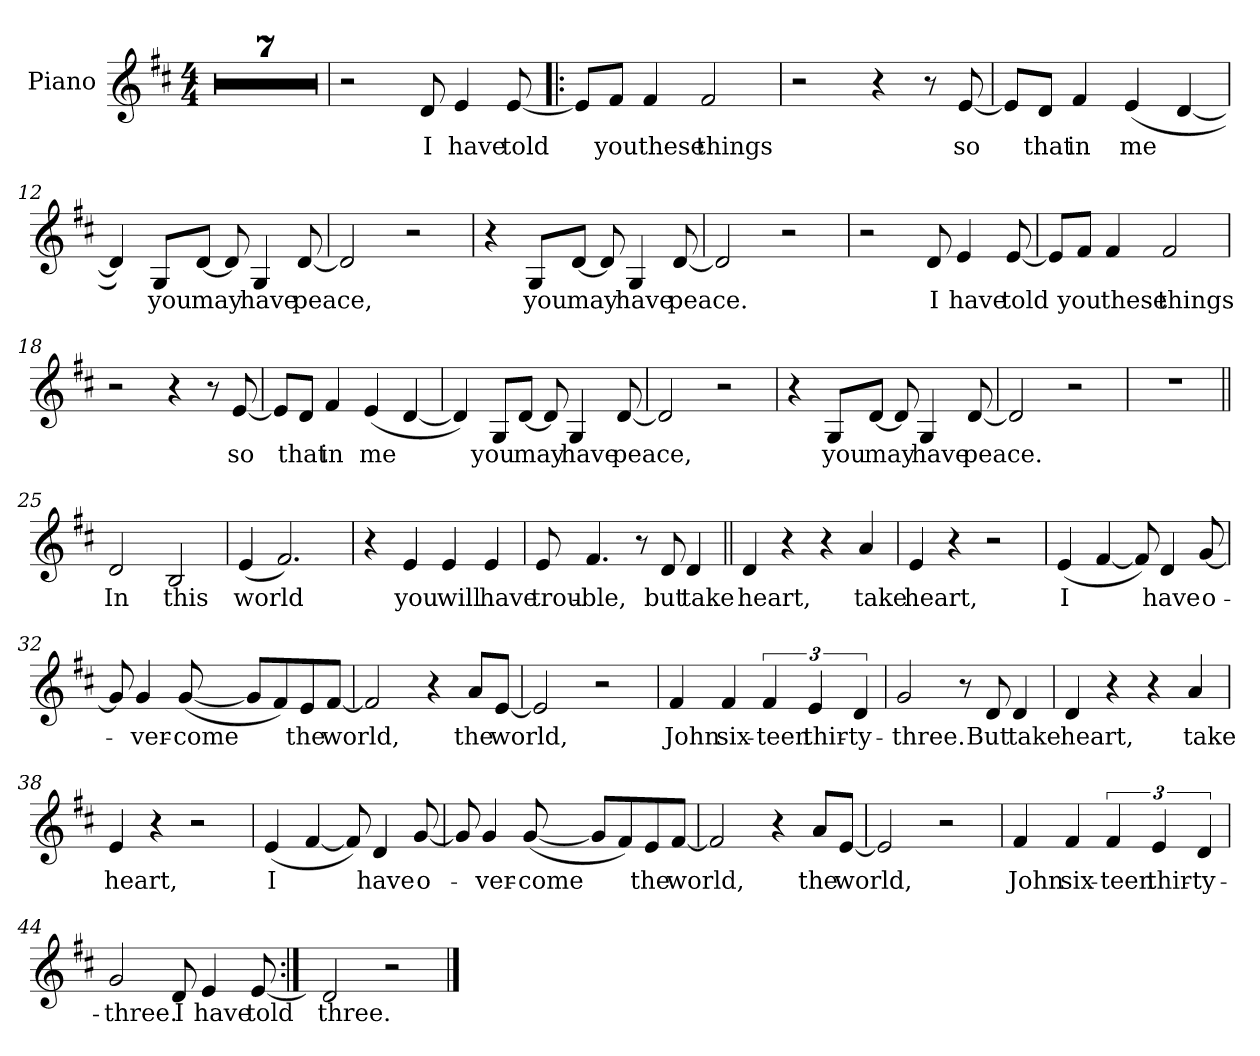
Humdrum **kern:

**kern	**text
*part1	*part1
*staff1	*staff1
*I"Piano	*
*I'Pno.	*
*clefG2	*
*k[f#c#]	*
*M4/4	*
*MM146	*
=1	=1
1r	.
=2	=2
1r	.
=3	=3
1r	.
=4	=4
1r	.
=5	=5
1r	.
=6	=6
1r	.
=7	=7
1r	.
=8	=8
2r	.
!	!LO:LY:b
8d/	I
!	!LO:LY:b
4e/	have
!	!LO:LY:b
[8e/	told
=9!|:	=9!|:
8e/L]	.
!	!LO:LY:b
8f#/J	you
!	!LO:LY:b
4f#/	these
!	!LO:LY:b
2f#/	things
!!LO:LB:g=z
=10	=10
2r	.
4r	.
8r	.
!	!LO:LY:b
[8e/	so
=11	=11
8e/L]	.
!	!LO:LY:b
8d/J	that
!	!LO:LY:b
4f#/	in
!	!LO:LY:b
(<4e/	me
[4d/	.
=12	=12
4d/])	.
!	!LO:LY:b
8G/L	you
!	!LO:LY:b
[8d/J	may
8d/]	.
!	!LO:LY:b
4G/	have
!	!LO:LY:b
[8d/	peace,
=13	=13
2d/]	.
2r	.
!!LO:LB:g=z
=14	=14
4r	.
!	!LO:LY:b
8G/L	you
!	!LO:LY:b
[8d/J	may
8d/]	.
!	!LO:LY:b
4G/	have
!	!LO:LY:b
[8d/	peace.
=15	=15
2d/]	.
2r	.
=16	=16
2r	.
!	!LO:LY:b
8d/	I
!	!LO:LY:b
4e/	have
!	!LO:LY:b
[8e/	told
=17	=17
8e/L]	.
!	!LO:LY:b
8f#/J	you
!	!LO:LY:b
4f#/	these
!	!LO:LY:b
2f#/	things
!!LO:LB:g=z
=18	=18
2r	.
4r	.
8r	.
!	!LO:LY:b
[8e/	so
=19	=19
8e/L]	.
!	!LO:LY:b
8d/J	that
!	!LO:LY:b
4f#/	in
!	!LO:LY:b
(<4e/	me
[4d/	.
=20	=20
4d/])	.
!	!LO:LY:b
8G/L	you
!	!LO:LY:b
[8d/J	may
8d/]	.
!	!LO:LY:b
4G/	have
!	!LO:LY:b
[8d/	peace,
=21	=21
2d/]	.
2r	.
!!LO:LB:g=z
=22	=22
4r	.
!	!LO:LY:b
8G/L	you
!	!LO:LY:b
[8d/J	may
8d/]	.
!	!LO:LY:b
4G/	have
!	!LO:LY:b
[8d/	peace.
=23	=23
2d/]	.
2r	.
=24	=24
1r	.
!!LO:LB:g=z
=25||	=25||
!	!LO:LY:b
2d/	In
!	!LO:LY:b
2B/	this
=26	=26
!	!LO:LY:b
(<4e/	world
2.f#/)	.
=27	=27
4r	.
!	!LO:LY:b
4e/	you
!	!LO:LY:b
4e/	will
!	!LO:LY:b
4e/	have
=28	=28
!	!LO:LY:b
8e/	trou-
!	!LO:LY:b
4.f#/	-ble,
8r	.
!	!LO:LY:b
8d/	but
!	!LO:LY:b
4d/	take
!!LO:PB:g=z
=29||	=29||
!	!LO:LY:b
4d/	heart,
4r	.
4r	.
!	!LO:LY:b
4a/	take
=30	=30
!	!LO:LY:b
4e/	heart,
4r	.
2r	.
=31	=31
!	!LO:LY:b
(<4e/	I
[4f#/	.
8f#/])	.
!	!LO:LY:b
4d/	have
!	!LO:LY:b
[8g/	o-
=32	=32
8g/]	.
!	!LO:LY:b
4g/	-ver-
!	!LO:LY:b
(<[8g/	-come
8g/L]	.
8f#/)	.
!	!LO:LY:b
8e/	the
!	!LO:LY:b
[8f#/J	world,
!!LO:LB:g=z
=33	=33
2f#/]	.
4r	.
!	!LO:LY:b
8a/L	the
!	!LO:LY:b
[8e/J	world,
=34	=34
2e/]	.
2r	.
=35	=35
!	!LO:LY:b
4f#/	John
!	!LO:LY:b
4f#/	six-
!	!LO:LY:b
6f#/	-teen
!	!LO:LY:b
6e/	thir-
!	!LO:LY:b
6d/	-ty-
=36	=36
!	!LO:LY:b
2g/	-three.
8r	.
!	!LO:LY:b
8d/	But
!	!LO:LY:b
4d/	take
!!LO:LB:g=z
=37	=37
!	!LO:LY:b
4d/	heart,
4r	.
4r	.
!	!LO:LY:b
4a/	take
=38	=38
!	!LO:LY:b
4e/	heart,
4r	.
2r	.
=39	=39
!	!LO:LY:b
(<4e/	I
[4f#/	.
8f#/])	.
!	!LO:LY:b
4d/	have
!	!LO:LY:b
[8g/	o-
=40	=40
8g/]	.
!	!LO:LY:b
4g/	-ver-
!	!LO:LY:b
(<[8g/	-come
8g/L]	.
8f#/)	.
!	!LO:LY:b
8e/	the
!	!LO:LY:b
[8f#/J	world,
!!LO:LB:g=z
=41	=41
2f#/]	.
4r	.
!	!LO:LY:b
8a/L	the
!	!LO:LY:b
[8e/J	world,
=42	=42
2e/]	.
2r	.
=43	=43
!	!LO:LY:b
4f#/	John
!	!LO:LY:b
4f#/	six-
!	!LO:LY:b
6f#/	-teen
!	!LO:LY:b
6e/	thir-
!	!LO:LY:b
6d/	-ty-
=44	=44
!	!LO:LY:b
2g/	-three.
!	!LO:LY:b
8d/	I
!	!LO:LY:b
4e/	have
!	!LO:LY:b
[8e/	told
=45:|!	=45:|!
8qe/yy]	.
!	!LO:LY:b
2d/	-three.
2r	.
==	==
*-	*-
